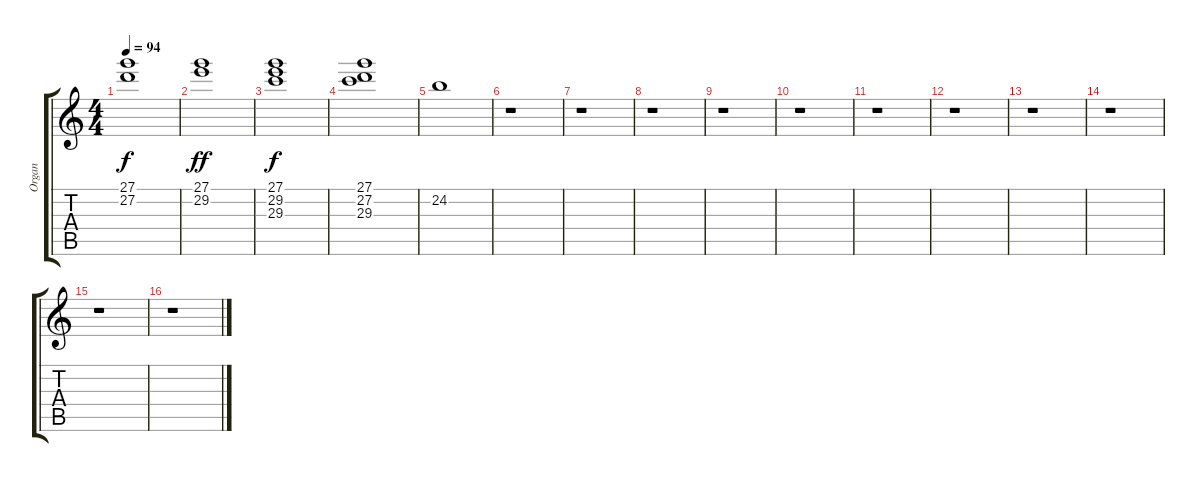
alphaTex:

\track ("Organ" "Organ") {instrument rockorgan}
\staff {score tabs}
\tuning (E4 B3 G3 D3 A2 E2) {hide}
\ts (4 4)
\tempo 94
\clef g2
\ks c
(27.1{t} 27.2{t}).1{dy f} |
(27.1 29.2).1{dy ff} |
(27.1 29.2 29.3).1{dy f} |
(27.1 27.2 29.3).1 |
24.2.1 |
r.1 |
r.1 |
r.1 |
r.1 |
r.1 |
r.1 |
r.1 |
r.1 |
r.1 |
r.1 |
r.1
